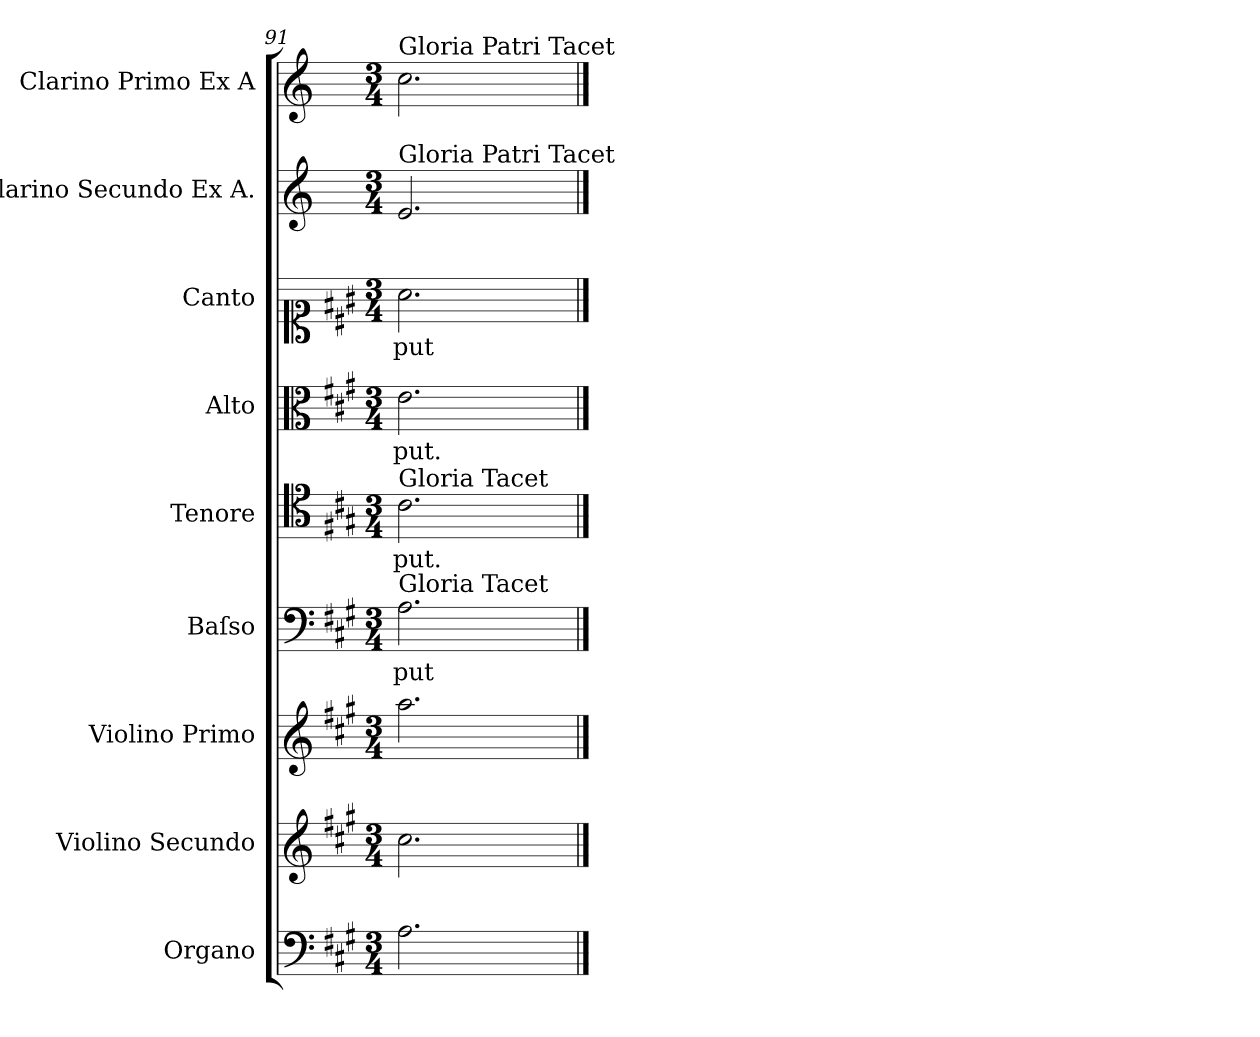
**kern	**kern	**kern	**kern	**text	**kern	**text	**kern	**text	**kern	**text	**kern	**kern
*part9	*part8	*part7	*part6	*part6	*part5	*part5	*part4	*part4	*part3	*part3	*part2	*part1
*staff9	*staff8	*staff7	*staff6	*staff6	*staff5	*staff5	*staff4	*staff4	*staff3	*staff3	*staff2	*staff1
*I"Organo	*I"Violino Secundo	*I"Violino Primo	*I"Baſso	*	*I"Tenore	*	*I"Alto	*	*I"Canto	*	*I"Clarino Secundo Ex A.	*I"Clarino Primo Ex A
*I'Org.	*	*I'Vn I	*I'B.	*	*I'T.	*	*I'A.	*	*I'C.	*	*	*
*clefF4	*clefG2	*clefG2	*clefF4	*	*clefC4	*	*clefC3	*	*clefC1	*	*clefG2	*clefG2
*	*	*	*	*	*	*	*	*	*	*	*ITrd2c3	*ITrd2c3
*k[f#c#g#]	*k[f#c#g#]	*k[f#c#g#]	*k[f#c#g#]	*	*k[f#c#g#]	*	*k[f#c#g#]	*	*k[f#c#g#]	*	*k[f#c#g#]	*k[f#c#g#]
*A:	*A:	*A:	*A:	*	*A:	*	*A:	*	*A:	*	*A:	*A:
*M3/4	*M3/4	*M3/4	*M3/4	*	*M3/4	*	*M3/4	*	*M3/4	*	*M3/4	*M3/4
=91	=91	=91	=91	=91	=91	=91	=91	=91	=91	=91	=91	=91
!	!	!	!	!	!	!	!	!	!	!	!	!LO:TX:a:t=Gloria Patri Tacet
!	!	!	!	!	!	!	!	!	!	!	!LO:TX:a:t=Gloria Patri Tacet	!
!	!	!	!	!	!LO:TX:a:t=Gloria Tacet	!	!	!	!	!	!	!
!	!	!	!LO:TX:a:t=Gloria Tacet	!	!	!	!	!	!	!	!	!
2.A\	2.cc#\	2.aa\	2.A\	-put	2.c#\	-put.	2.e\	-put.	2.a\	-put	2.c#/	2.a\
==	==	==	==	==	==	==	==	==	==	==	==	==
*-	*-	*-	*-	*-	*-	*-	*-	*-	*-	*-	*-	*-
